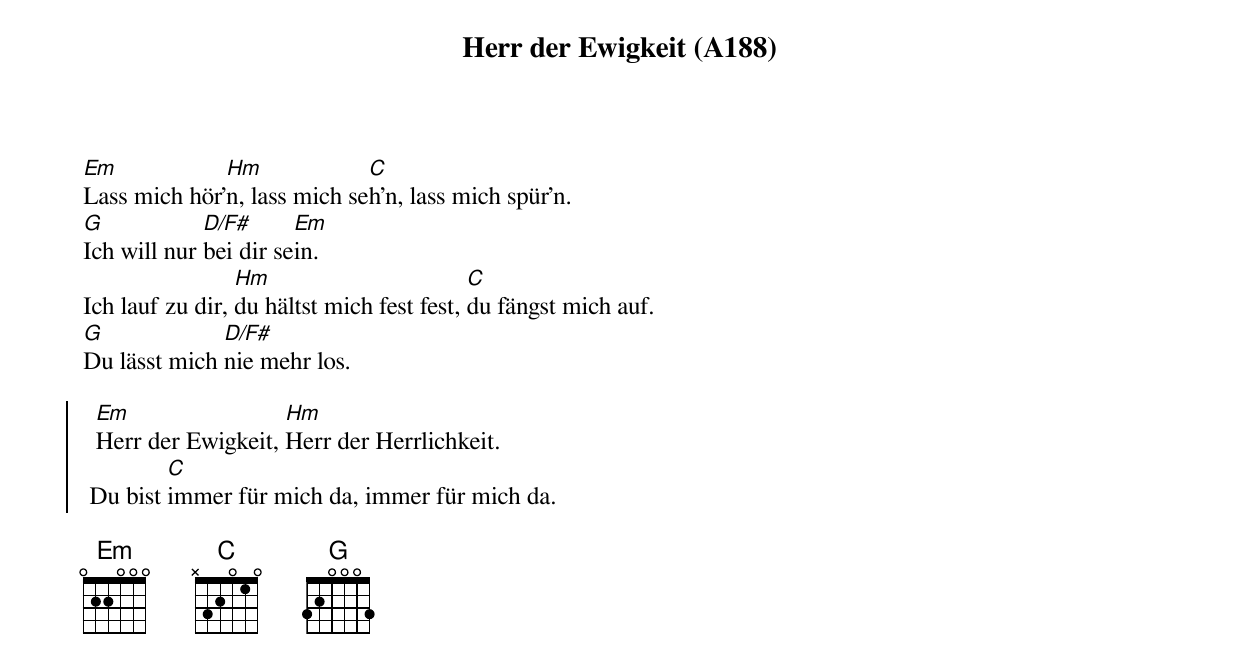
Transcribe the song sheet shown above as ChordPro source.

{title: Herr der Ewigkeit (A188)}
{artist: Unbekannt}

[Em]Lass mich hör'[Hm]n, lass mich se[C]h'n, lass mich spür'n.
[G]Ich will nur [D/F#]bei dir se[Em]in.
Ich lauf zu dir, [Hm]du hältst mich fest fest, [C]du fängst mich auf.
[G]Du lässt mich [D/F#]nie mehr los.

{soc}
  [Em]Herr der Ewigkeit, [Hm]Herr der Herrlichkeit.
 Du bist [C]immer für mich da, immer für mich da.
 {eoc}

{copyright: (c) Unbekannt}
